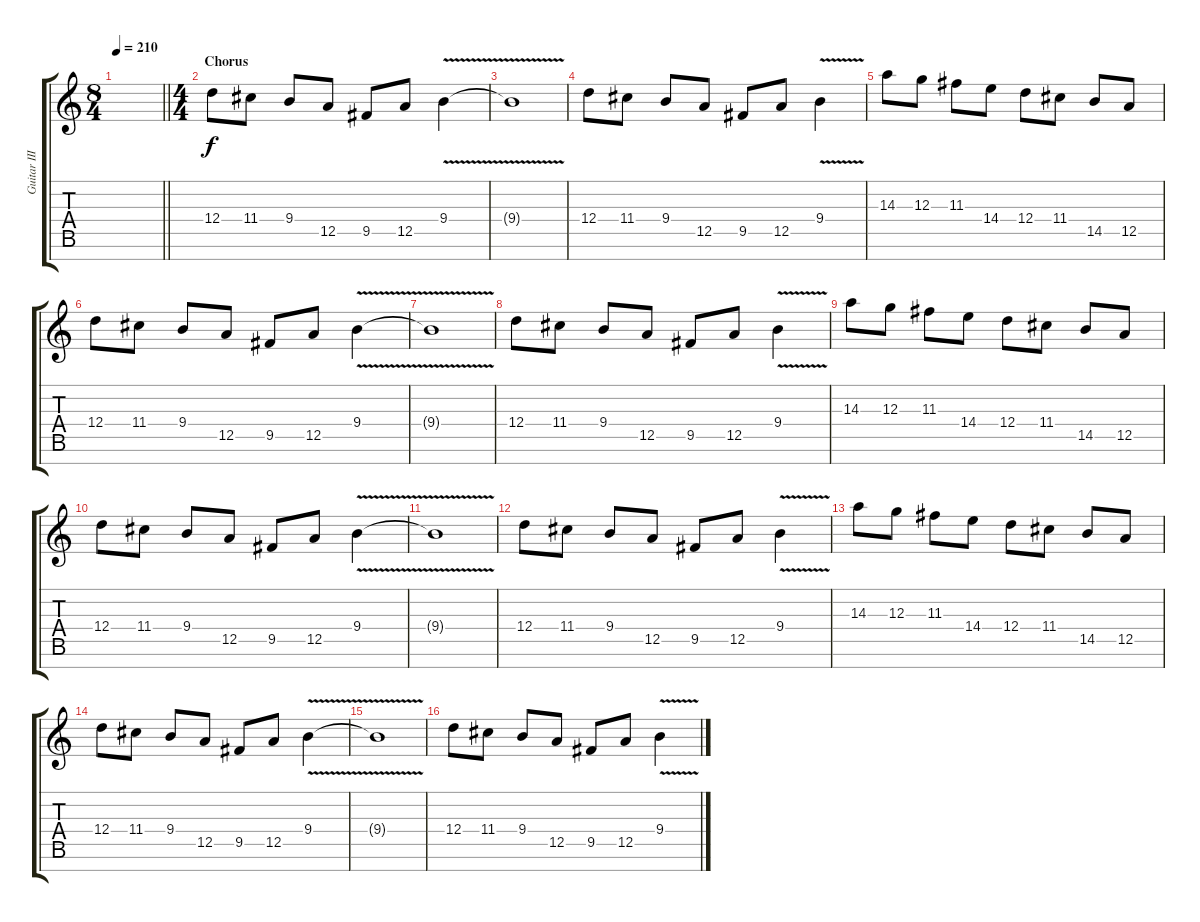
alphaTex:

\track ("Guitar III" "Guitar III") {instrument distortionguitar}
\staff {score tabs}
\tuning (E4 B3 G3 D3 A2 E2 B1) {hide}
\ts (8 4)
\tempo 210
\clef g2
\barLineRight lightlight
\ks c
|
\ts (4 4)
\section ("" "Chorus")
12.4.8{volume 11 balance 8 instrument distortionguitar} 11.4.8 9.4.8 12.5.8 9.5.8 12.5.8 9.4{v}.4 |
9.4{t}.1 |
12.4.8 11.4.8 9.4.8 12.5.8 9.5.8 12.5.8 9.4{v}.4 |
14.3.8 12.3.8 11.3.8 14.4.8 12.4.8 11.4.8 14.5.8 12.5.8 |
12.4.8 11.4.8 9.4.8 12.5.8 9.5.8 12.5.8 9.4{v}.4 |
9.4{t}.1 |
12.4.8 11.4.8 9.4.8 12.5.8 9.5.8 12.5.8 9.4{v}.4 |
14.3.8 12.3.8 11.3.8 14.4.8 12.4.8 11.4.8 14.5.8 12.5.8 |
12.4.8 11.4.8 9.4.8 12.5.8 9.5.8 12.5.8 9.4{v}.4 |
9.4{t}.1 |
12.4.8 11.4.8 9.4.8 12.5.8 9.5.8 12.5.8 9.4{v}.4 |
14.3.8 12.3.8 11.3.8 14.4.8 12.4.8 11.4.8 14.5.8 12.5.8 |
12.4.8 11.4.8 9.4.8 12.5.8 9.5.8 12.5.8 9.4{v}.4 |
9.4{t}.1 |
12.4.8 11.4.8 9.4.8 12.5.8 9.5.8 12.5.8 9.4{v}.4
